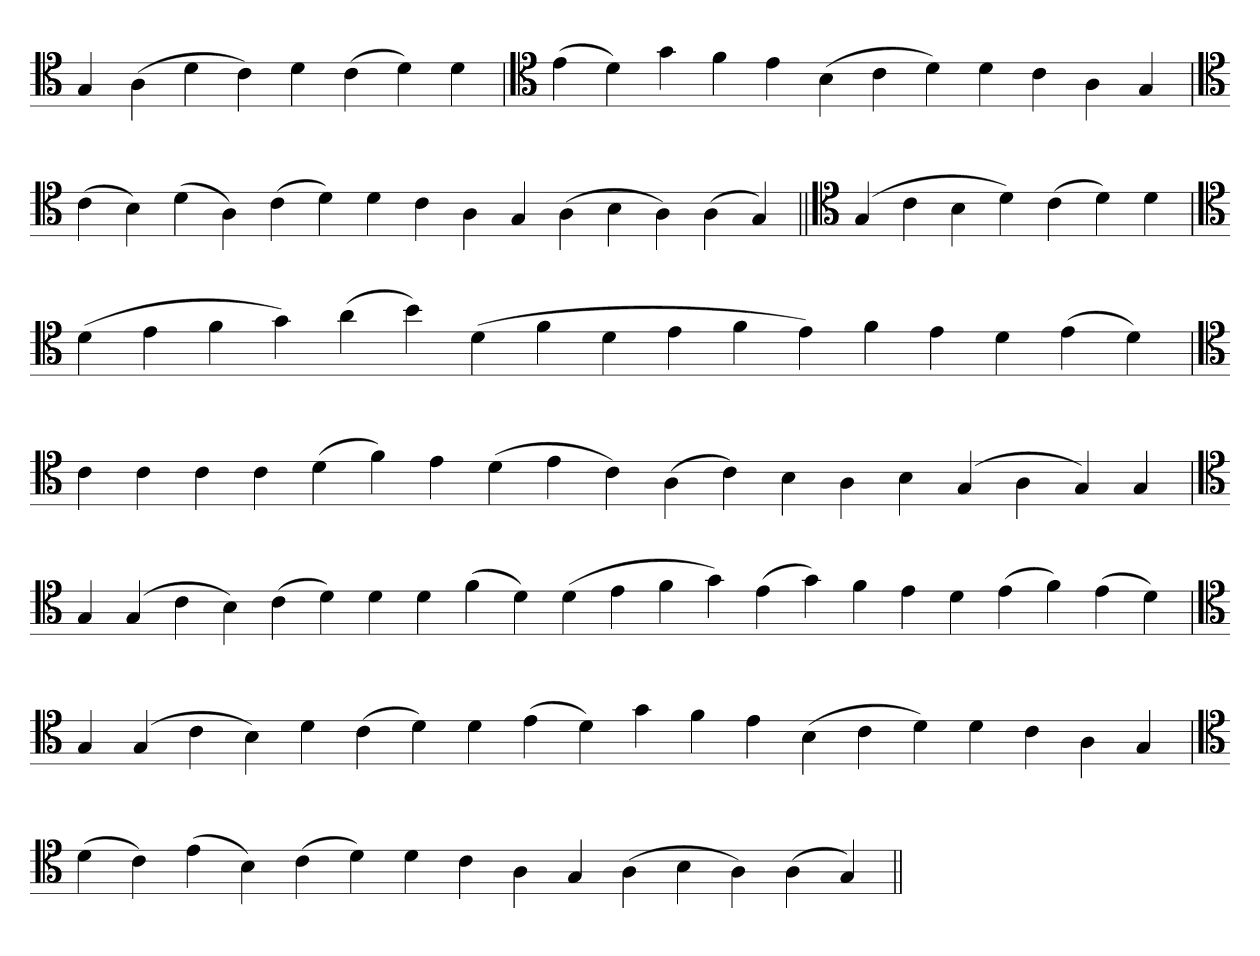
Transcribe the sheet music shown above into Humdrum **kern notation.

**kern
*part1
*staff1
*clefC4
=
4G
(4A
4d
4c)
4d
(4c
4d)
4d
=`
*clefC4
(4e
4d)
4g
4f
4e
(4B
4c
4d)
4d
4c
4A
4G
='
*clefC4
(4c
4B)
(4d
4A)
(4c
4d)
4d
4c
4A
4G
(4A
4B
4A)
(4A
4G)
=||
*clefC4
(4G
4c
4B
4d)
(4c
4d)
4d
=`
*clefC4
(4d
4e
4f
4g)
(4a
4b)
(4d
4f
4d
4e
4f
4e)
4f
4e
4d
(4e
4d)
='
*clefC4
4c
4c
4c
4c
(4d
4f)
4e
(4d
4e
4c)
(4A
4c)
4B
4A
4B
(4G
4A
4G)
4G
=
*clefC4
4G
(4G
4c
4B)
(4c
4d)
4d
4d
(4f
4d)
(4d
4e
4f
4g)
(4e
4g)
4f
4e
4d
(4e
4f)
(4e
4d)
='
*clefC4
4G
(4G
4c
4B)
4d
(4c
4d)
4d
(4e
4d)
4g
4f
4e
(4B
4c
4d)
4d
4c
4A
4G
='
*clefC4
(4d
4c)
(4e
4B)
(4c
4d)
4d
4c
4A
4G
(4A
4B
4A)
(4A
4G)
=||
*-
